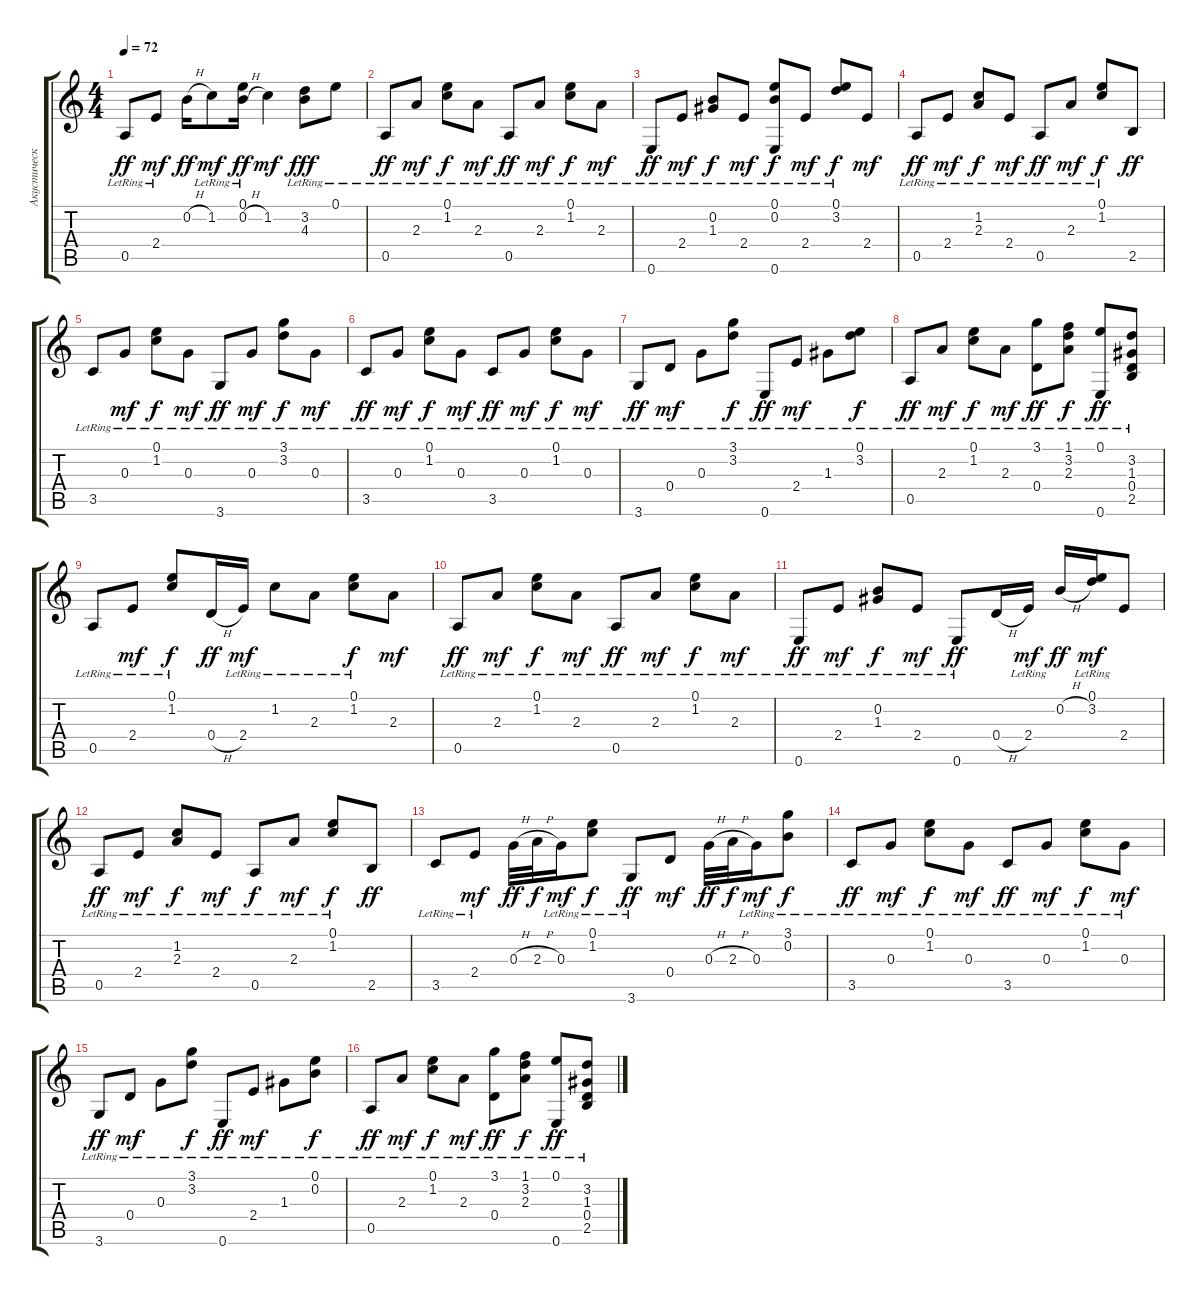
\track ("Акустическая гитара" "Акустическ") {instrument acousticguitarsteel}
\staff {score tabs}
\tuning (E4 B3 G3 D3 A2 E2) {hide}
\ts (4 4)
\tempo 72
\clef g2
\ks c
0.5{lr}.8{dy ff} 2.4{lr}.8{dy mf} 0.2{h}.16{dy ff} 1.2{lr}.8{dy mf} (0.1{lr} 0.2{h}).16{dy ff} 1.2.4{dy mf} (3.2{lr} 4.3{lr}).8{dy fff} 0.1{lr}.8 |
0.5{lr}.8{dy ff} 2.3{lr}.8{dy mf} (0.1{lr} 1.2{lr}).8{dy f} 2.3{lr}.8{dy mf} 0.5{lr}.8{dy ff} 2.3{lr}.8{dy mf} (0.1{lr} 1.2{lr}).8{dy f} 2.3{lr}.8{dy mf} |
0.6{lr}.8{dy ff} 2.4{lr}.8{dy mf} (0.2{lr} 1.3{lr}).8{dy f} 2.4{lr}.8{dy mf} (0.1{lr} 0.2{lr} 0.6{lr}).8{dy f} 2.4{lr}.8{dy mf} (0.1{lr} 3.2{lr}).8{dy f} 2.4.8{dy mf} |
0.5{lr}.8{dy ff} 2.4{lr}.8{dy mf} (1.2{lr} 2.3{lr}).8{dy f} 2.4{lr}.8{dy mf} 0.5{lr}.8{dy ff} 2.3{lr}.8{dy mf} (0.1{lr} 1.2{lr}).8{dy f} 2.5.8{dy ff} |
3.5{lr}.8 0.3{lr}.8{dy mf} (0.1{lr} 1.2{lr}).8{dy f} 0.3{lr}.8{dy mf} 3.6{lr}.8{dy ff} 0.3{lr}.8{dy mf} (3.1{lr} 3.2{lr}).8{dy f} 0.3{lr}.8{dy mf} |
3.5{lr}.8{dy ff} 0.3{lr}.8{dy mf} (0.1{lr} 1.2{lr}).8{dy f} 0.3{lr}.8{dy mf} 3.5{lr}.8{dy ff} 0.3{lr}.8{dy mf} (0.1{lr} 1.2{lr}).8{dy f} 0.3{lr}.8{dy mf} |
3.6{lr}.8{dy ff} 0.4{lr}.8{dy mf} 0.3{lr}.8 (3.1{lr} 3.2{lr}).8{dy f} 0.6{lr}.8{dy ff} 2.4{lr}.8{dy mf} 1.3{lr}.8 (0.1{lr} 3.2{lr}).8{dy f} |
0.5{lr}.8{dy ff} 2.3{lr}.8{dy mf} (0.1{lr} 1.2{lr}).8{dy f} 2.3{lr}.8{dy mf} (3.1 0.4{lr}).8{dy ff} (1.1 3.2{lr} 2.3{lr}).8{dy f} (0.1 0.6{lr}).8{dy ff} (3.2{lr} 1.3{lr} 0.4{lr} 2.5).8 |
0.5{lr}.8 2.4{lr}.8{dy mf} (0.1{lr} 1.2{lr}).8{dy f} 0.4{h}.16{dy ff} 2.4{lr}.16{dy mf} 1.2{lr}.8 2.3{lr}.8 (0.1{lr} 1.2{lr}).8{dy f} 2.3.8{dy mf} |
0.5{lr}.8{dy ff} 2.3{lr}.8{dy mf} (0.1{lr} 1.2{lr}).8{dy f} 2.3{lr}.8{dy mf} 0.5{lr}.8{dy ff} 2.3{lr}.8{dy mf} (0.1{lr} 1.2{lr}).8{dy f} 2.3{lr}.8{dy mf} |
0.6{lr}.8{dy ff} 2.4{lr}.8{dy mf} (0.2{lr} 1.3{lr}).8{dy f} 2.4{lr}.8{dy mf} 0.6{lr}.8{dy ff} 0.4{h}.16 2.4{lr}.16{dy mf} 0.2{h}.16{dy ff} (0.1{lr} 3.2{lr}).16{dy mf} 2.4.8 |
0.5{lr}.8{dy ff} 2.4{lr}.8{dy mf} (1.2{lr} 2.3{lr}).8{dy f} 2.4{lr}.8{dy mf} 0.5{lr}.8{dy f} 2.3{lr}.8{dy mf} (0.1{lr} 1.2{lr}).8{dy f} 2.5.8{dy ff} |
3.5{lr}.8 2.4{lr}.8{dy mf} 0.3{h}.32{dy ff} 2.3{h}.32{dy f} 0.3{lr}.16{dy mf} (0.1{lr} 1.2{lr}).8{dy f} 3.6{lr}.8{dy ff} 0.4.8{dy mf} 0.3{h}.32{dy ff} 2.3{h}.32{dy f} 0.3{lr}.16{dy mf} (3.1{lr} 0.2{lr}).8{dy f} |
3.5{lr}.8{dy ff} 0.3{lr}.8{dy mf} (0.1{lr} 1.2{lr}).8{dy f} 0.3{lr}.8{dy mf} 3.5{lr}.8{dy ff} 0.3{lr}.8{dy mf} (0.1{lr} 1.2{lr}).8{dy f} 0.3{lr}.8{dy mf} |
3.6{lr}.8{dy ff} 0.4{lr}.8{dy mf} 0.3{lr}.8 (3.1{lr} 3.2{lr}).8{dy f} 0.6{lr}.8{dy ff} 2.4{lr}.8{dy mf} 1.3{lr}.8 (0.1{lr} 0.2{lr}).8{dy f} |
0.5{lr}.8{dy ff} 2.3{lr}.8{dy mf} (0.1{lr} 1.2{lr}).8{dy f} 2.3{lr}.8{dy mf} (3.1 0.4{lr}).8{dy ff} (1.1 3.2{lr} 2.3{lr}).8{dy f} (0.1{lr} 0.6{lr}).8{dy ff} (3.2{lr} 1.3{lr} 0.4{lr} 2.5).8
